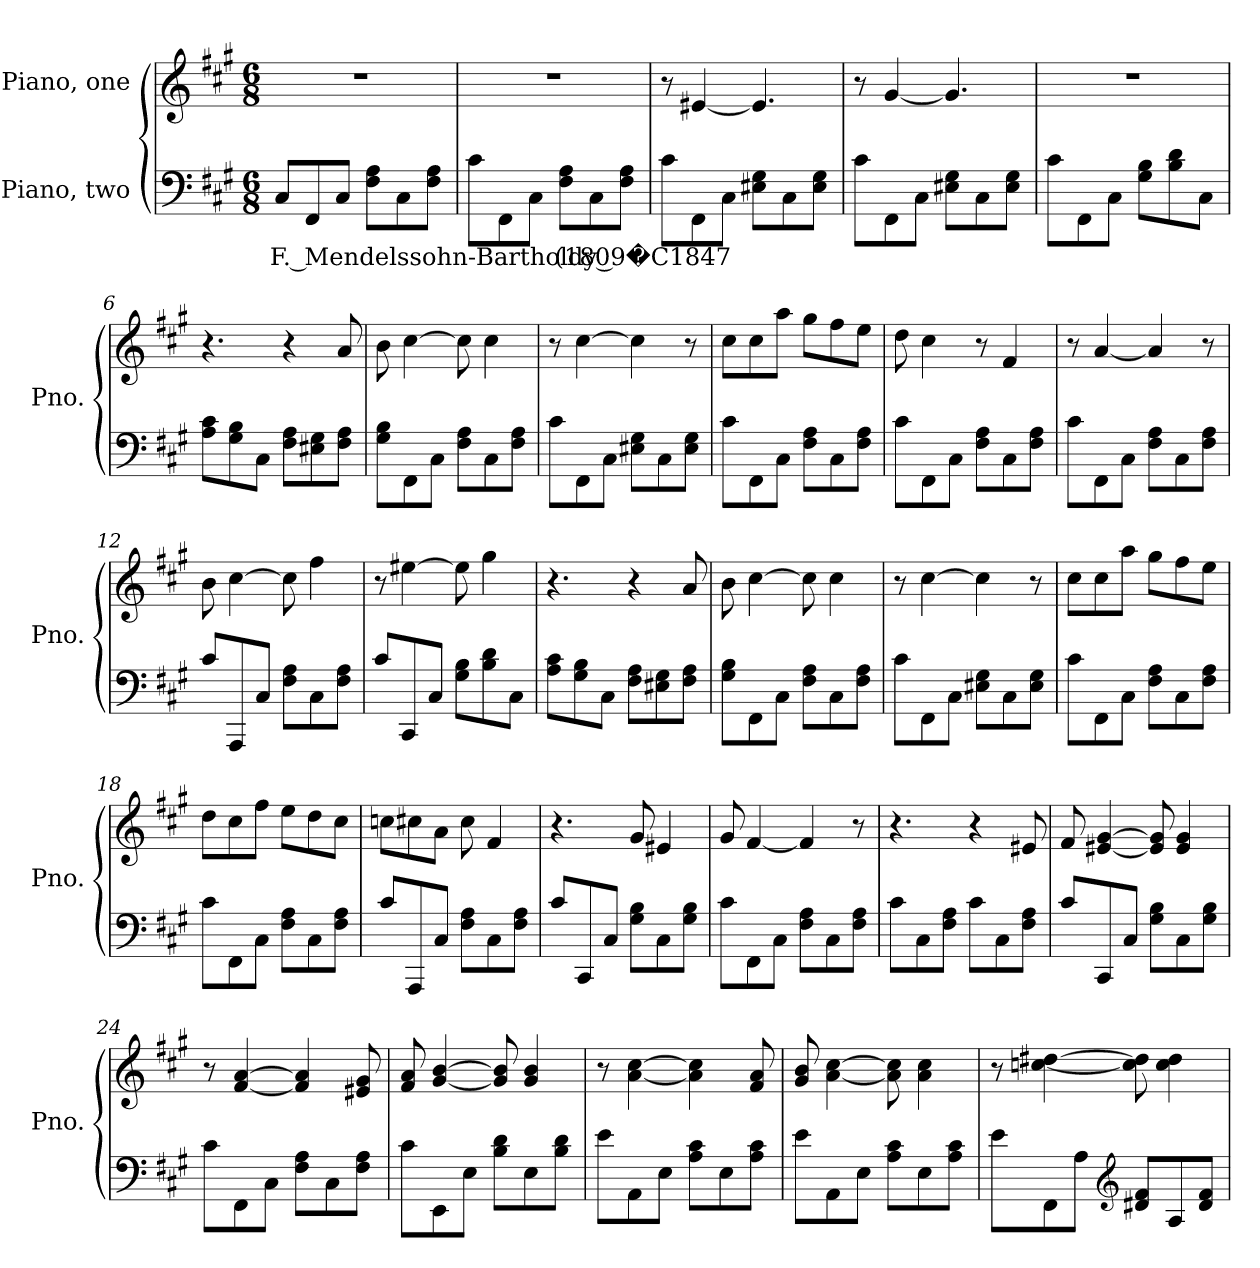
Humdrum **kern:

**kern	**text	**kern
*part2	*part2	*part1
*staff2	*staff2	*staff1
*I"Piano, two	*	*I"Piano, one
*I'Pno.	*	*I'Pno.
*clefF4	*	*clefG2
*k[f#c#g#]	*	*k[f#c#g#]
*M6/8	*	*M6/8
*MM60	*	*MM60
=1	=1	=1
!	!LO:LY:b	!
8C#/L	F. Mendelssohn-Bartholdy (1809�C1847	2.r
8FF#/	.	.
8C#/J	.	.
8F#\ 8A\L	.	.
8C#\	.	.
8F#\ 8A\J	.	.
=2	=2	=2
8c#\L	.	2.r
8FF#\	.	.
8C#\J	.	.
8F#\ 8A\L	.	.
8C#\	.	.
8F#\ 8A\J	.	.
!!LO:LB:g=z
=3	=3	=3
8c#\L	.	8r
8FF#\	.	[4e#X/
8C#\J	.	.
8E#X\ 8G#\L	.	4.e#/]
8C#\	.	.
8E#\ 8G#\J	.	.
=4	=4	=4
8c#\L	.	8r
8FF#\	.	[4g#/
8C#\J	.	.
8E#X\ 8G#\L	.	4.g#/]
8C#\	.	.
8E#\ 8G#\J	.	.
=5	=5	=5
8c#\L	.	2.r
8FF#\	.	.
8C#\J	.	.
8G#\ 8B\L	.	.
8B\ 8d\	.	.
8C#\J	.	.
=6	=6	=6
8A\ 8c#\L	.	4.r
8G#\ 8B\	.	.
8C#\J	.	.
8F#\ 8A\L	.	4r
8E#X\ 8G#\	.	.
8F#\ 8A\J	.	8a/
=7	=7	=7
8G#\ 8B\L	.	8b\
8FF#\	.	[4cc#\
8C#\J	.	.
8F#\ 8A\L	.	8cc#\]
8C#\	.	4cc#\
8F#\ 8A\J	.	.
!!LO:LB:g=z
=8	=8	=8
8c#\L	.	8r
8FF#\	.	[4cc#\
8C#\J	.	.
8E#X\ 8G#\L	.	4cc#\]
8C#\	.	.
8E#\ 8G#\J	.	8r
=9	=9	=9
8c#\L	.	8cc#\L
8FF#\	.	8cc#\
8C#\J	.	8aa\J
8F#\ 8A\L	.	8gg#\L
8C#\	.	8ff#\
8F#\ 8A\J	.	8ee\J
=10	=10	=10
8c#\L	.	8dd\
8FF#\	.	4cc#\
8C#\J	.	.
8F#\ 8A\L	.	8r
8C#\	.	4f#/
8F#\ 8A\J	.	.
=11	=11	=11
8c#\L	.	8r
8FF#\	.	[4a/
8C#\J	.	.
8F#\ 8A\L	.	4a/]
8C#\	.	.
8F#\ 8A\J	.	8r
=12	=12	=12
8c#/L	.	8b\
8AAA/	.	[4cc#\
8C#/J	.	.
8F#\ 8A\L	.	8cc#\]
8C#\	.	4ff#\
8F#\ 8A\J	.	.
=13	=13	=13
8c#/L	.	8r
8CC#/	.	[4ee#X\
8C#/J	.	.
8G#\ 8B\L	.	8ee#\]
8B\ 8d\	.	4gg#\
8C#\J	.	.
!!LO:LB:g=z
=14	=14	=14
8A\ 8c#\L	.	4.r
8G#\ 8B\	.	.
8C#\J	.	.
8F#\ 8A\L	.	4r
8E#X\ 8G#\	.	.
8F#\ 8A\J	.	8a/
=15	=15	=15
8G#\ 8B\L	.	8b\
8FF#\	.	[4cc#\
8C#\J	.	.
8F#\ 8A\L	.	8cc#\]
8C#\	.	4cc#\
8F#\ 8A\J	.	.
=16	=16	=16
8c#\L	.	8r
8FF#\	.	[4cc#\
8C#\J	.	.
8E#X\ 8G#\L	.	4cc#\]
8C#\	.	.
8E#\ 8G#\J	.	8r
=17	=17	=17
8c#\L	.	8cc#\L
8FF#\	.	8cc#\
8C#\J	.	8aa\J
8F#\ 8A\L	.	8gg#\L
8C#\	.	8ff#\
8F#\ 8A\J	.	8ee\J
=18	=18	=18
8c#\L	.	8dd\L
8FF#\	.	8cc#\
8C#\J	.	8ff#\J
8F#\ 8A\L	.	8ee\L
8C#\	.	8dd\
8F#\ 8A\J	.	8cc#\J
!!LO:LB:g=z
=19	=19	=19
8c#/L	.	8ccn\L
8AAA/	.	8cc#X\
8C#/J	.	8a\J
8F#\ 8A\L	.	8cc#\
8C#\	.	4f#/
8F#\ 8A\J	.	.
=20	=20	=20
8c#/L	.	4.r
8CC#/	.	.
8C#/J	.	.
8G#\ 8B\L	.	8g#/
8C#\	.	4e#X/
8G#\ 8B\J	.	.
=21	=21	=21
8c#\L	.	8g#/
8FF#\	.	[4f#/
8C#\J	.	.
8F#\ 8A\L	.	4f#/]
8C#\	.	.
8F#\ 8A\J	.	8r
=22	=22	=22
8c#\L	.	4.r
8C#\	.	.
8F#\ 8A\J	.	.
8c#\L	.	4r
8C#\	.	.
8F#\ 8A\J	.	8e#X/
=23	=23	=23
8c#/L	.	8f#/
8CC#/	.	[4e#X/ [4g#/
8C#/J	.	.
8G#\ 8B\L	.	8e#/] 8g#/]
8C#\	.	4e#/ 4g#/
8G#\ 8B\J	.	.
!!LO:LB:g=z
=24	=24	=24
8c#\L	.	8r
8FF#\	.	[4f#/ [4a/
8C#\J	.	.
8F#\ 8A\L	.	4f#/] 4a/]
8C#\	.	.
8F#\ 8A\J	.	8e#X/ 8g#/
=25	=25	=25
8c#\L	.	8f#/ 8a/
8EE\	.	[4g#/ [4b/
8E\J	.	.
8B\ 8d\L	.	8g#/] 8b/]
8E\	.	4g#/ 4b/
8B\ 8d\J	.	.
=26	=26	=26
8e\L	.	8r
8AA\	.	[4a\ [4cc#\
8E\J	.	.
8A\ 8c#\L	.	4a\] 4cc#\]
8E\	.	.
8A\ 8c#\J	.	8f#/ 8a/
=27	=27	=27
8e\L	.	8g#/ 8b/
8AA\	.	[4a\ [4cc#\
8E\J	.	.
8A\ 8c#\L	.	8a\] 8cc#\]
8E\	.	4a\ 4cc#\
8A\ 8c#\J	.	.
=28	=28	=28
8e\L	.	8r
8FF#\	.	[4ccn\ [4dd#X\
8A\J	.	.
*clefG2	*	*
8d#X/ 8f#/L	.	8cc\] 8dd#\]
8A/	.	4cc\ 4dd#\
8d#/ 8f#/J	.	.
=	=	=
*-	*-	*-
